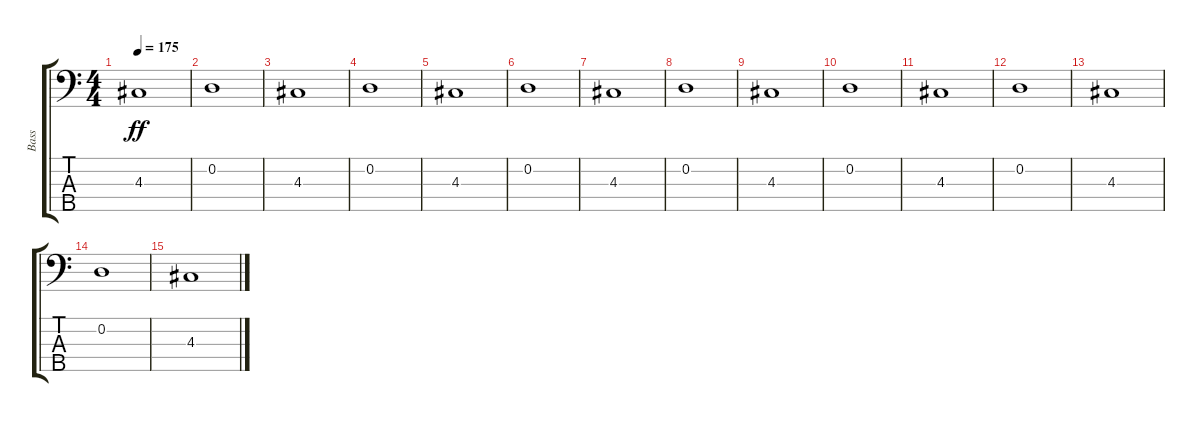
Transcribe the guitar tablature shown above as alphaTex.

\track ("Bass" "Bass") {instrument electricbassfinger}
\staff {score tabs}
\tuning (G2 D2 A1 E1 B0) {hide}
\ts (4 4)
\tempo 175
\clef f4
\ks c
4.3.1{dy ff} |
0.2.1 |
4.3.1 |
0.2.1 |
4.3.1 |
0.2.1 |
4.3.1 |
0.2.1 |
4.3.1 |
0.2.1 |
4.3.1 |
0.2.1 |
4.3.1 |
0.2.1 |
4.3.1
